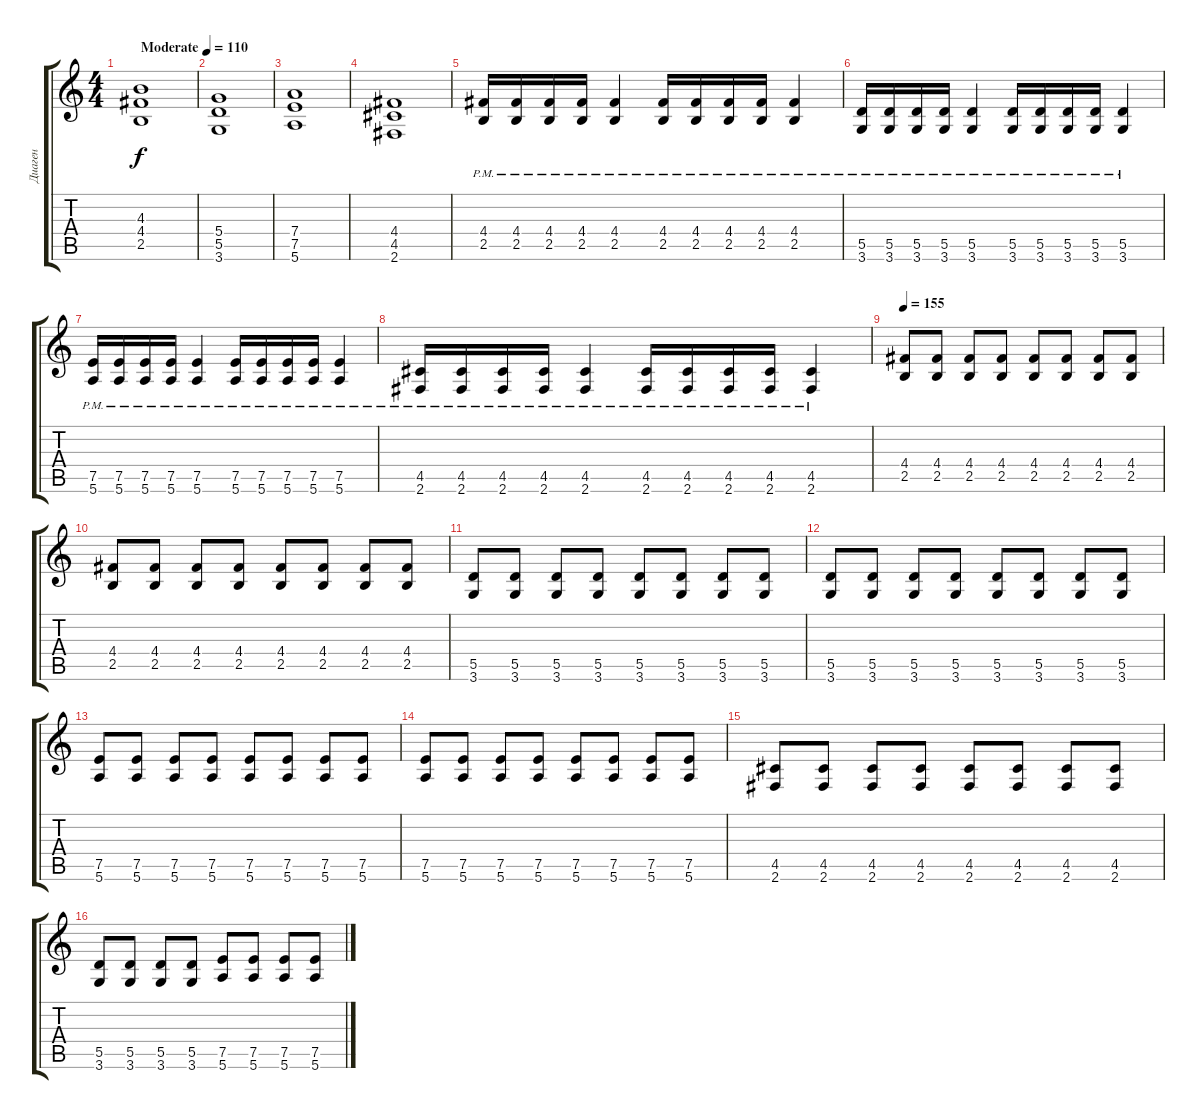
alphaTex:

\track ("Диаген" "Диаген") {instrument overdrivenguitar}
\staff {score tabs}
\tuning (E4 B3 G3 D3 A2 E2) {hide}
\ts (4 4)
\tempo (110 "Moderate")
\clef g2
\ks c
(4.3 4.4 2.5).1{dy f instrument overdrivenguitar} |
(5.4 5.5 3.6).1 |
(7.4 7.5 5.6).1 |
(4.4 4.5 2.6).1 |
(4.4{pm} 2.5{pm}).16 (4.4{pm} 2.5{pm}).16 (4.4{pm} 2.5{pm}).16 (4.4{pm} 2.5{pm}).16 (4.4{pm} 2.5{pm}).4 (4.4{pm} 2.5{pm}).16 (4.4{pm} 2.5{pm}).16 (4.4{pm} 2.5{pm}).16 (4.4{pm} 2.5{pm}).16 (4.4{pm} 2.5{pm}).4 |
(5.5{pm} 3.6{pm}).16 (5.5{pm} 3.6{pm}).16 (5.5{pm} 3.6{pm}).16 (5.5{pm} 3.6{pm}).16 (5.5{pm} 3.6{pm}).4 (5.5{pm} 3.6{pm}).16 (5.5{pm} 3.6{pm}).16 (5.5{pm} 3.6{pm}).16 (5.5{pm} 3.6{pm}).16 (5.5{pm} 3.6{pm}).4 |
(7.5{pm} 5.6{pm}).16 (7.5{pm} 5.6{pm}).16 (7.5{pm} 5.6{pm}).16 (7.5{pm} 5.6{pm}).16 (7.5{pm} 5.6{pm}).4 (7.5{pm} 5.6{pm}).16 (7.5{pm} 5.6{pm}).16 (7.5{pm} 5.6{pm}).16 (7.5{pm} 5.6{pm}).16 (7.5{pm} 5.6{pm}).4 |
(4.5{pm} 2.6{pm}).16 (4.5{pm} 2.6{pm}).16 (4.5{pm} 2.6{pm}).16 (4.5{pm} 2.6{pm}).16 (4.5{pm} 2.6{pm}).4 (4.5{pm} 2.6{pm}).16 (4.5{pm} 2.6{pm}).16 (4.5{pm} 2.6{pm}).16 (4.5{pm} 2.6{pm}).16 (4.5{pm} 2.6{pm}).4 |
\tempo 155
(4.4 2.5).8 (4.4 2.5).8 (4.4 2.5).8 (4.4 2.5).8 (4.4 2.5).8 (4.4 2.5).8 (4.4 2.5).8 (4.4 2.5).8 |
(4.4 2.5).8 (4.4 2.5).8 (4.4 2.5).8 (4.4 2.5).8 (4.4 2.5).8 (4.4 2.5).8 (4.4 2.5).8 (4.4 2.5).8 |
(5.5 3.6).8 (5.5 3.6).8 (5.5 3.6).8 (5.5 3.6).8 (5.5 3.6).8 (5.5 3.6).8 (5.5 3.6).8 (5.5 3.6).8 |
(5.5 3.6).8 (5.5 3.6).8 (5.5 3.6).8 (5.5 3.6).8 (5.5 3.6).8 (5.5 3.6).8 (5.5 3.6).8 (5.5 3.6).8 |
(7.5 5.6).8 (7.5 5.6).8 (7.5 5.6).8 (7.5 5.6).8 (7.5 5.6).8 (7.5 5.6).8 (7.5 5.6).8 (7.5 5.6).8 |
(7.5 5.6).8 (7.5 5.6).8 (7.5 5.6).8 (7.5 5.6).8 (7.5 5.6).8 (7.5 5.6).8 (7.5 5.6).8 (7.5 5.6).8 |
(4.5 2.6).8 (4.5 2.6).8 (4.5 2.6).8 (4.5 2.6).8 (4.5 2.6).8 (4.5 2.6).8 (4.5 2.6).8 (4.5 2.6).8 |
(5.5 3.6).8 (5.5 3.6).8 (5.5 3.6).8 (5.5 3.6).8 (7.5 5.6).8 (7.5 5.6).8 (7.5 5.6).8 (7.5 5.6).8
